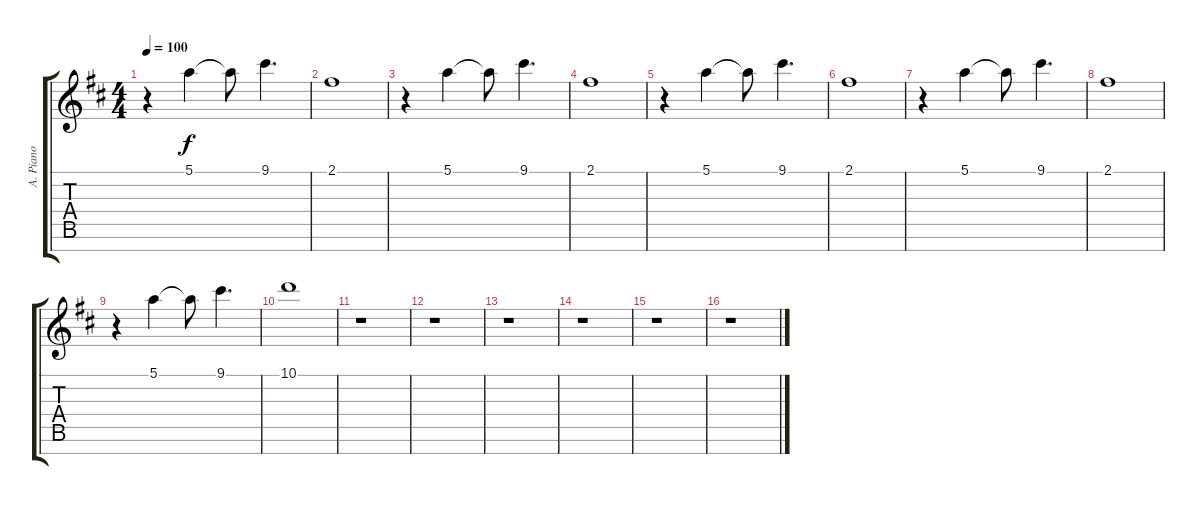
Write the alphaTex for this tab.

\track ("A. Piano" "A. Piano") {instrument acousticgrandpiano}
\staff {score tabs}
\tuning (E5 B4 G4 D4 A3 E3 B2) {hide}
\ts (4 4)
\tempo 100
\clef g2
\ks d
r.4{dy f} 5.1.4 5.1{t}.8 9.1.4{d} |
2.1.1 |
r.4 5.1.4 5.1{t}.8 9.1.4{d} |
2.1.1 |
r.4 5.1.4 5.1{t}.8 9.1.4{d} |
2.1.1 |
r.4 5.1.4 5.1{t}.8 9.1.4{d} |
2.1.1 |
r.4 5.1.4 5.1{t}.8 9.1.4{d} |
10.1.1 |
r.1 |
r.1 |
r.1 |
r.1 |
r.1 |
r.1
